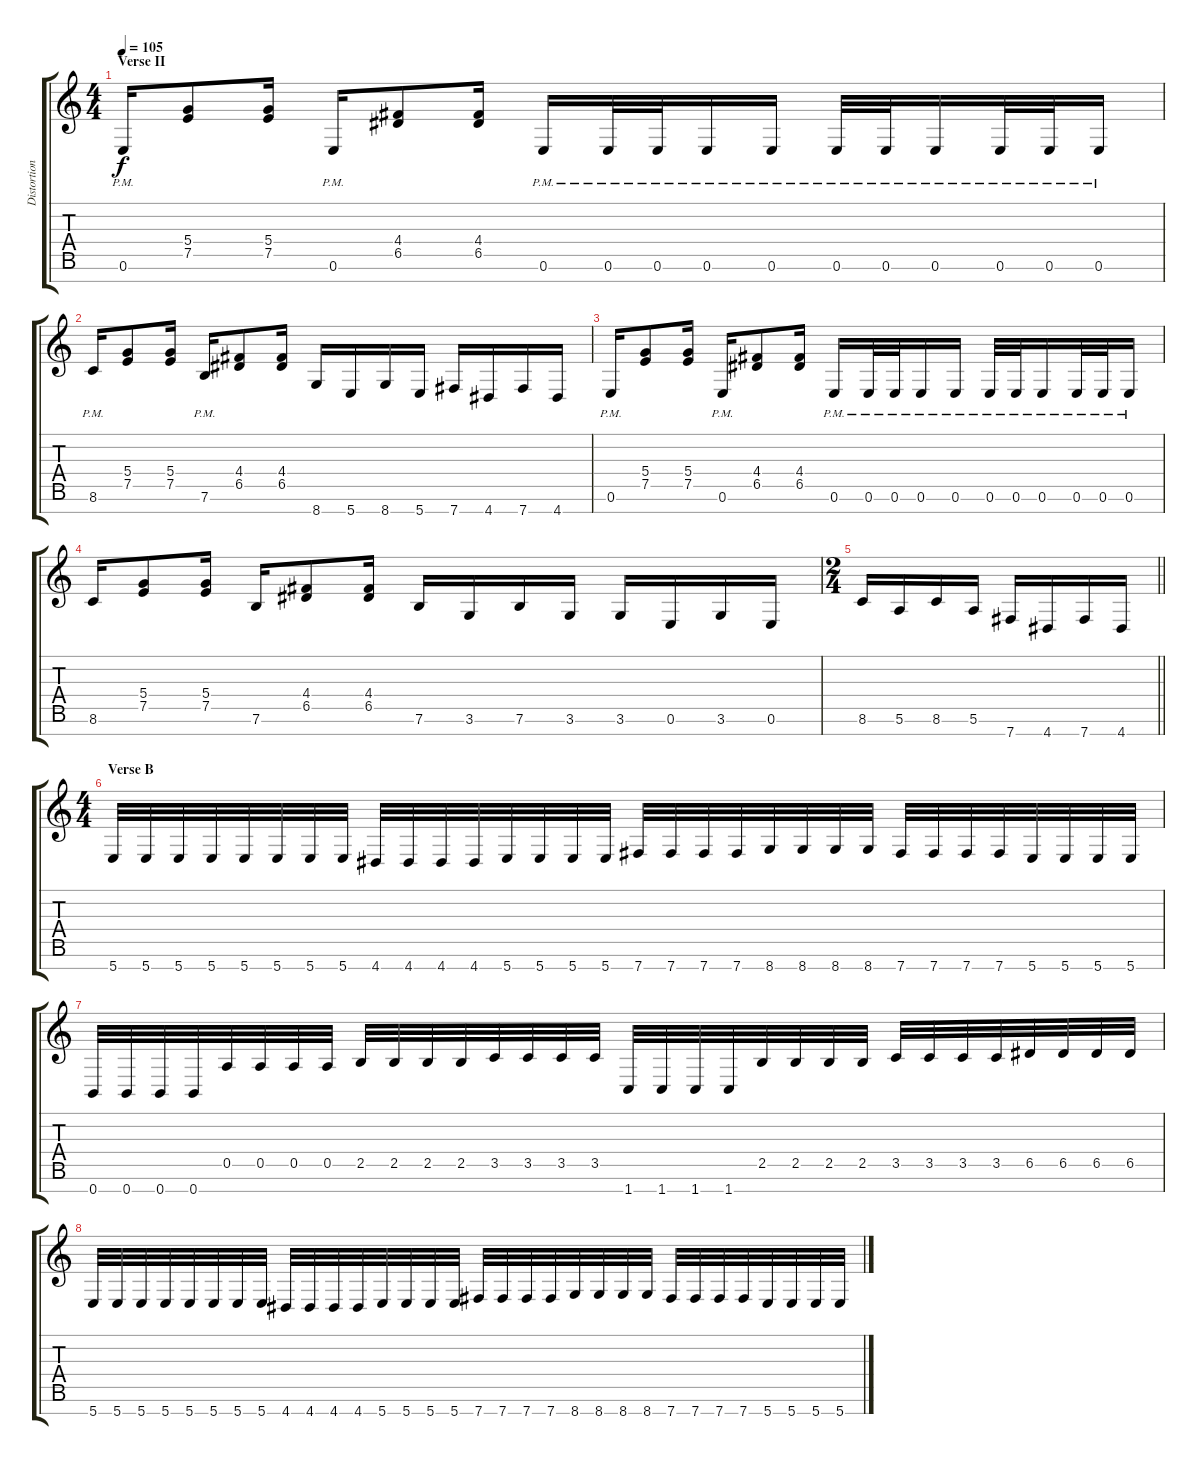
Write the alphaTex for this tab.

\track ("Distortion Guitar II" "Distortion") {instrument distortionguitar}
\staff {score tabs}
\tuning (E4 B3 G3 D3 A2 E2 B1) {hide}
\ts (4 4)
\section ("" "Verse II")
\tempo 105
\clef g2
\ks c
0.6{pm}.16{dy f} (5.4 7.5).8 (5.4 7.5).16 0.6{pm}.16 (4.4 6.5).8 (4.4 6.5).16 0.6{pm}.16 0.6{pm}.32 0.6{pm}.32 0.6{pm}.16 0.6{pm}.16 0.6{pm}.32 0.6{pm}.32 0.6{pm}.16 0.6{pm}.32 0.6{pm}.32 0.6{pm}.16 |
8.6{pm}.16 (5.4 7.5).8 (5.4 7.5).16 7.6{pm}.16 (4.4 6.5).8 (4.4 6.5).16 8.7.16 5.7.16 8.7.16 5.7.16 7.7.16 4.7.16 7.7.16 4.7.16 |
0.6{pm}.16 (5.4 7.5).8 (5.4 7.5).16 0.6{pm}.16 (4.4 6.5).8 (4.4 6.5).16 0.6{pm}.16 0.6{pm}.32 0.6{pm}.32 0.6{pm}.16 0.6{pm}.16 0.6{pm}.32 0.6{pm}.32 0.6{pm}.16 0.6{pm}.32 0.6{pm}.32 0.6{pm}.16 |
8.6.16 (5.4 7.5).8 (5.4 7.5).16 7.6.16 (4.4 6.5).8 (4.4 6.5).16 7.6.16 3.6.16 7.6.16 3.6.16 3.6.16 0.6.16 3.6.16 0.6.16 |
\ts (2 4)
\barLineRight lightlight
8.6.16 5.6.16 8.6.16 5.6.16 7.7.16 4.7.16 7.7.16 4.7.16 |
\ts (4 4)
\section ("" "Verse B")
5.7.32 5.7.32 5.7.32 5.7.32 5.7.32 5.7.32 5.7.32 5.7.32 4.7.32 4.7.32 4.7.32 4.7.32 5.7.32 5.7.32 5.7.32 5.7.32 7.7.32 7.7.32 7.7.32 7.7.32 8.7.32 8.7.32 8.7.32 8.7.32 7.7.32 7.7.32 7.7.32 7.7.32 5.7.32 5.7.32 5.7.32 5.7.32 |
0.7.32 0.7.32 0.7.32 0.7.32 0.5.32 0.5.32 0.5.32 0.5.32 2.5.32 2.5.32 2.5.32 2.5.32 3.5.32 3.5.32 3.5.32 3.5.32 1.7.32 1.7.32 1.7.32 1.7.32 2.5.32 2.5.32 2.5.32 2.5.32 3.5.32 3.5.32 3.5.32 3.5.32 6.5.32 6.5.32 6.5.32 6.5.32 |
5.7.32 5.7.32 5.7.32 5.7.32 5.7.32 5.7.32 5.7.32 5.7.32 4.7.32 4.7.32 4.7.32 4.7.32 5.7.32 5.7.32 5.7.32 5.7.32 7.7.32 7.7.32 7.7.32 7.7.32 8.7.32 8.7.32 8.7.32 8.7.32 7.7.32 7.7.32 7.7.32 7.7.32 5.7.32 5.7.32 5.7.32 5.7.32
